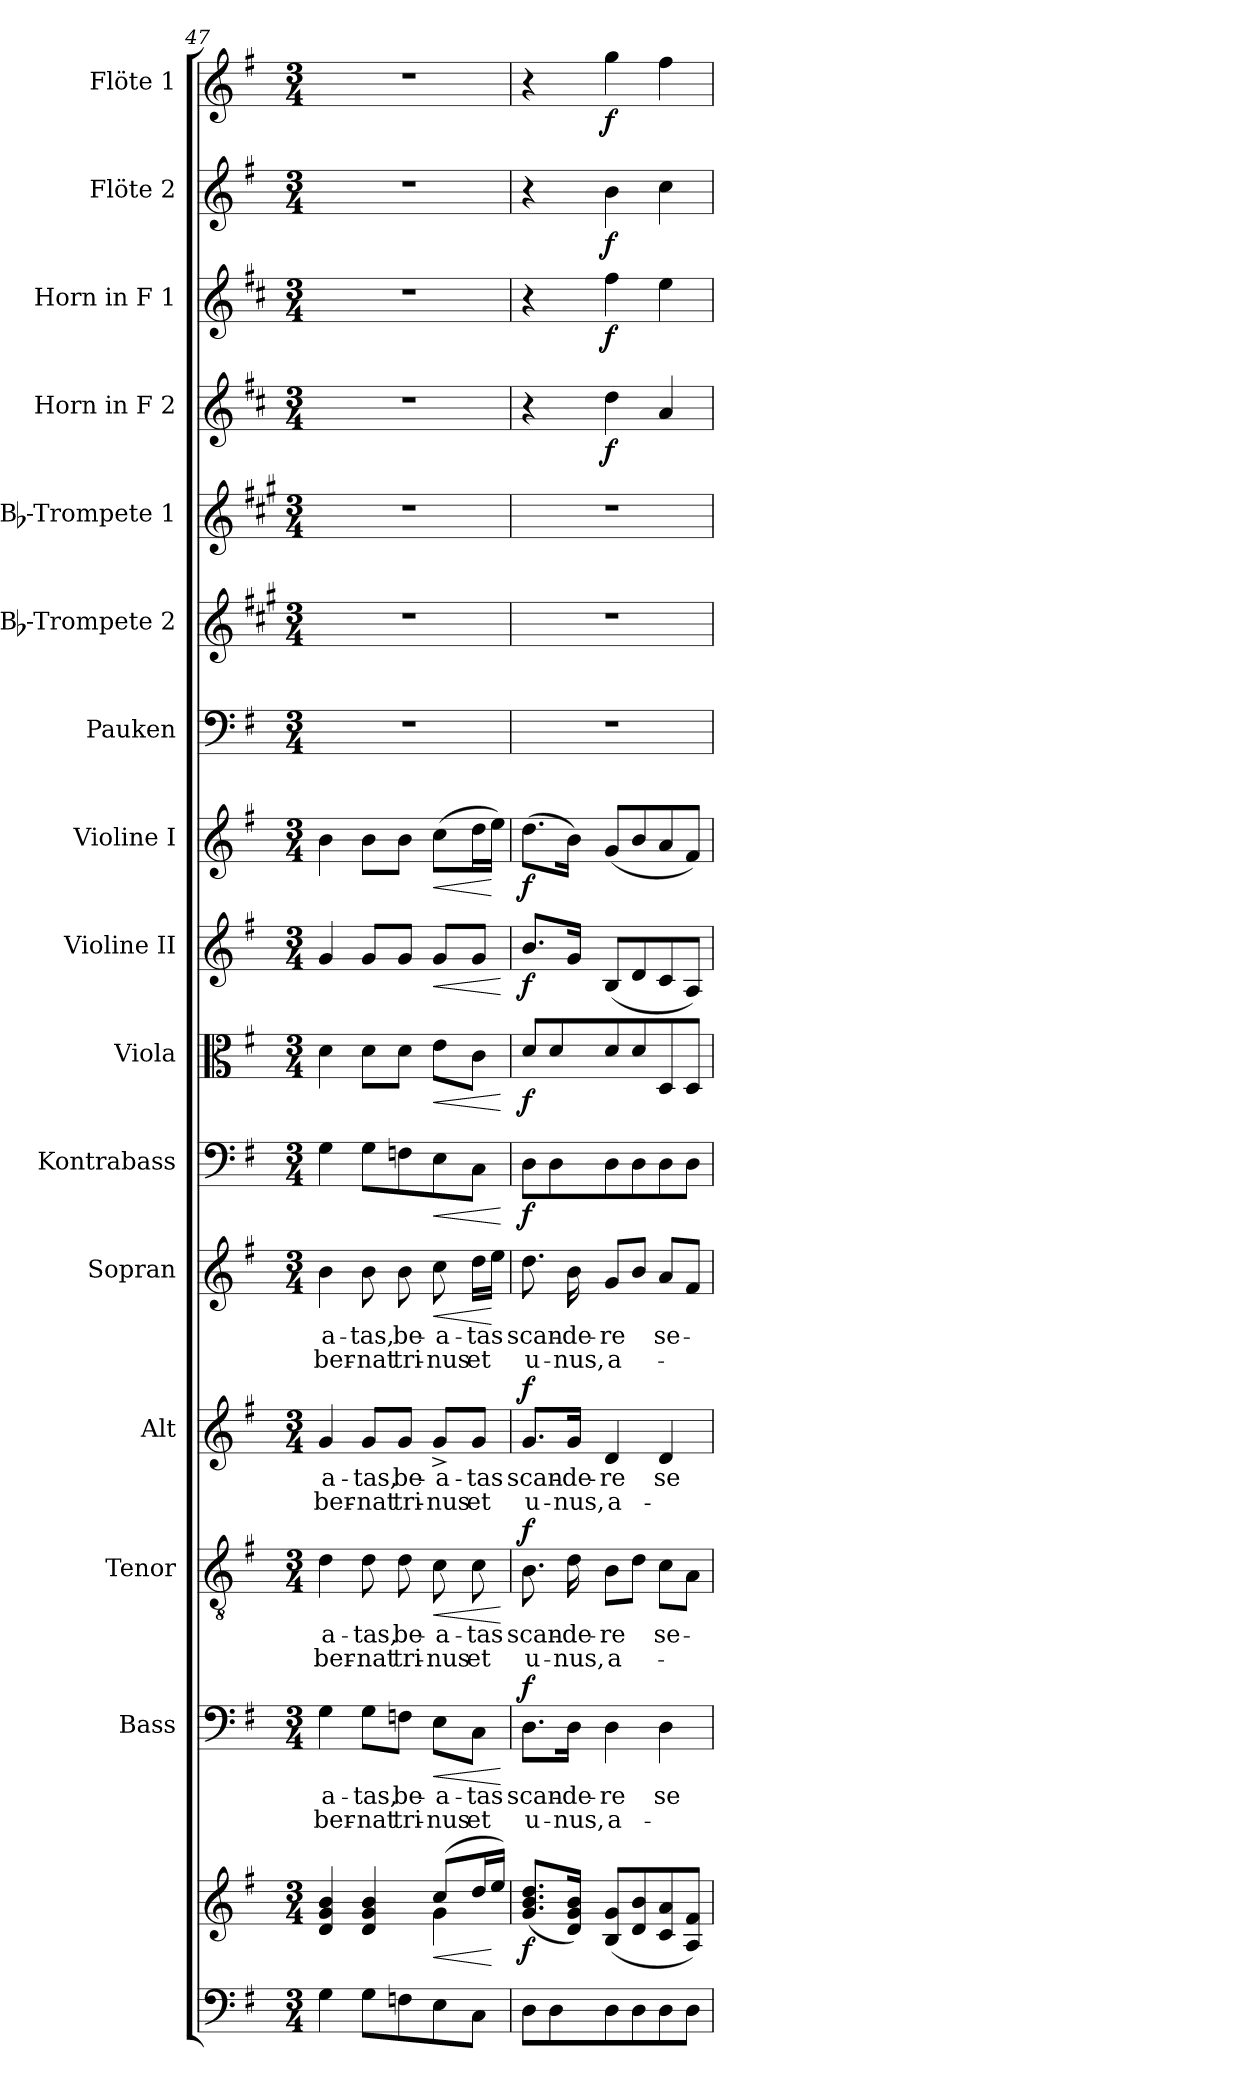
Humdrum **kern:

**kern	**kern	**dynam	**kern	**text	**text	**dynam	**kern	**text	**text	**dynam	**kern	**text	**text	**dynam	**kern	**text	**text	**dynam	**kern	**dynam	**kern	**dynam	**kern	**dynam	**kern	**dynam	**kern	**kern	**kern	**kern	**dynam	**kern	**dynam	**kern	**dynam	**kern	**dynam
*part16	*part16	*part16	*part15	*part15	*part15	*part15	*part14	*part14	*part14	*part14	*part13	*part13	*part13	*part13	*part12	*part12	*part12	*part12	*part11	*part11	*part10	*part10	*part9	*part9	*part8	*part8	*part7	*part6	*part5	*part4	*part4	*part3	*part3	*part2	*part2	*part1	*part1
*staff17	*staff16	*staff16/17	*staff15	*staff15	*staff15	*staff15	*staff14	*staff14	*staff14	*staff14	*staff13	*staff13	*staff13	*staff13	*staff12	*staff12	*staff12	*staff12	*staff11	*staff11	*staff10	*staff10	*staff9	*staff9	*staff8	*staff8	*staff7	*staff6	*staff5	*staff4	*staff4	*staff3	*staff3	*staff2	*staff2	*staff1	*staff1
*	*	*	*I"Bass	*	*	*	*I"Tenor	*	*	*	*I"Alt	*	*	*	*I"Sopran	*	*	*	*I"Kontrabass	*	*I"Viola	*	*I"Violine II	*	*I"Violine I	*	*I"Pauken	*I"Bb-Trompete 2	*I"Bb-Trompete 1	*I"Horn in F 2	*	*I"Horn in F 1	*	*I"Flöte 2	*	*I"Flöte 1	*
*	*	*	*I'B.	*	*	*	*I'T.	*	*	*	*I'A.	*	*	*	*I'S.	*	*	*	*I'Kb.	*	*I'Vla.	*	*I'Vl. II	*	*I'Vl. I	*	*I'Pk.	*I'Bb Trp. 2	*I'Bb Trp. 1	*	*	*	*	*I'Fl. 2	*	*I'Fl. 1	*
!!LO:PB:g=z
*clefF4	*clefG2	*	*clefF4	*	*	*	*clefGv2	*	*	*	*clefG2	*	*	*	*clefG2	*	*	*	*clefF4	*	*clefC3	*	*clefG2	*	*clefG2	*	*clefF4	*clefG2	*clefG2	*clefG2	*	*clefG2	*	*clefG2	*	*clefG2	*
*	*	*	*	*	*	*	*	*	*	*	*	*	*	*	*	*	*	*	*ITrd7c12	*	*	*	*	*	*	*	*	*ITrd1c2	*ITrd1c2	*ITrd4c7	*	*ITrd4c7	*	*	*	*	*
*k[f#]	*k[f#]	*	*k[f#]	*	*	*	*k[f#]	*	*	*	*k[f#]	*	*	*	*k[f#]	*	*	*	*k[f#]	*	*k[f#]	*	*k[f#]	*	*k[f#]	*	*k[f#]	*k[f#]	*k[f#]	*k[f#]	*	*k[f#]	*	*k[f#]	*	*k[f#]	*
*G:	*G:	*	*G:	*	*	*	*G:	*	*	*	*G:	*	*	*	*G:	*	*	*	*G:	*	*G:	*	*G:	*	*G:	*	*G:	*G:	*G:	*G:	*	*G:	*	*G:	*	*G:	*
*M3/4	*M3/4	*	*M3/4	*	*	*	*M3/4	*	*	*	*M3/4	*	*	*	*M3/4	*	*	*	*M3/4	*	*M3/4	*	*M3/4	*	*M3/4	*	*M3/4	*M3/4	*M3/4	*M3/4	*	*M3/4	*	*M3/4	*	*M3/4	*
=47	=47	=47	=47	=47	=47	=47	=47	=47	=47	=47	=47	=47	=47	=47	=47	=47	=47	=47	=47	=47	=47	=47	=47	=47	=47	=47	=47	=47	=47	=47	=47	=47	=47	=47	=47	=47	=47
*	*^	*	*	*	*	*	*	*	*	*	*	*	*	*	*	*	*	*	*	*	*	*	*	*	*	*	*	*	*	*	*	*	*	*	*	*	*
!	!	!	!	!	!LO:LY:b	!LO:LY:b	!	!	!LO:LY:b	!LO:LY:b	!	!	!LO:LY:b	!LO:LY:b	!	!	!LO:LY:b	!LO:LY:b	!	!	!	!	!	!	!	!	!	!	!	!	!	!	!	!	!	!	!	!
4G\	4d/ 4g/ 4b/	2ryy	.	4G\	-a-	-ber-	.	4d\	-a-	-ber-	.	4g/	-a-	-ber-	.	4b\	-a-	-ber-	.	4GG\	.	4d\	.	4g/	.	4b\	.	2.r	2.r	2.r	2.r	.	2.r	.	2.r	.	2.r	.
!	!	!	!	!	!LO:LY:b	!LO:LY:b	!	!	!LO:LY:b	!LO:LY:b	!	!	!LO:LY:b	!LO:LY:b	!	!	!LO:LY:b	!LO:LY:b	!	!	!	!	!	!	!	!	!	!	!	!	!	!	!	!	!	!	!	!
8G\L	4d/ 4g/ 4b/	.	.	8G\L	-tas,	-nat	.	8d\	-tas,	-nat	.	8g/L	-tas,	-nat	.	8b\	-tas,	-nat	.	8GG\L	.	8d\L	.	8g/L	.	8b\L	.	.	.	.	.	.	.	.	.	.	.	.
!	!	!	!	!	!LO:LY:b	!LO:LY:b	!	!	!LO:LY:b	!LO:LY:b	!	!	!LO:LY:b	!LO:LY:b	!	!	!LO:LY:b	!LO:LY:b	!	!	!	!	!	!	!	!	!	!	!	!	!	!	!	!	!	!	!	!
8Fn\	.	.	.	8Fn\J	be-	tri-	.	8d\	be-	tri-	.	8g/J	be-	tri-	.	8b\	be-	tri-	.	8FFn\	.	8d\J	.	8g/J	.	8b\J	.	.	.	.	.	.	.	.	.	.	.	.
!	!	!	!LO:HP:b	!	!LO:LY:b	!LO:LY:b	!LO:HP:b	!	!LO:LY:b	!LO:LY:b	!LO:HP:b	!	!LO:LY:b	!LO:LY:b	!	!	!LO:LY:b	!LO:LY:b	!LO:HP:b	!	!LO:HP:b	!	!LO:HP:b	!	!LO:HP:b	!	!LO:HP:b	!	!	!	!	!	!	!	!	!	!	!
8E\	(>8cc/L	4g\	<	8E\L	-a-	-nus	<	8c\	-a-	-nus	<	8g^>/L	-a-	-nus	.	8cc\	-a-	-nus	<	8EE\	<	8e\L	<	8g/L	<	(>8cc\L	<	.	.	.	.	.	.	.	.	.	.	.
!	!	!	!	!	!LO:LY:b	!LO:LY:b	!	!	!LO:LY:b	!LO:LY:b	!	!	!LO:LY:b	!LO:LY:b	!	!	!LO:LY:b	!LO:LY:b	!	!	!	!	!	!	!	!	!	!	!	!	!	!	!	!	!	!	!	!
8C\J	16dd/L	.	.	8C\J	-tas	et	.	8c\	-tas	et	.	8g/J	-tas	et	.	16dd\LL	-tas	et	.	8CC\J	.	8c\J	.	8g/J	.	16dd\L	.	.	.	.	.	.	.	.	.	.	.	.
.	16ee/JJ)	.	[	.	.	.	.	.	.	.	.	.	.	.	.	16ee\JJ	.	.	[	.	.	.	.	.	.	16ee\JJ)	[	.	.	.	.	.	.	.	.	.	.	.
*	*v	*v	*	*	*	*	*	*	*	*	*	*	*	*	*	*	*	*	*	*	*	*	*	*	*	*	*	*	*	*	*	*	*	*	*	*	*	*
.	.	.	.	.	.	[	.	.	.	[	.	.	.	.	.	.	.	.	.	[	.	[	.	[	.	.	.	.	.	.	.	.	.	.	.	.	.
=48	=48	=48	=48	=48	=48	=48	=48	=48	=48	=48	=48	=48	=48	=48	=48	=48	=48	=48	=48	=48	=48	=48	=48	=48	=48	=48	=48	=48	=48	=48	=48	=48	=48	=48	=48	=48	=48
!	!	!LO:DY:b	!	!LO:LY:b	!LO:LY:b	!LO:DY:a	!	!LO:LY:b	!LO:LY:b	!LO:DY:a	!	!LO:LY:b	!LO:LY:b	!LO:DY:a	!	!LO:LY:b	!LO:LY:b	!	!	!LO:DY:b	!	!LO:DY:b	!	!LO:DY:b	!	!LO:DY:b	!	!	!	!	!	!	!	!	!	!	!
8D\L	(<8.g/ 8.b/ 8.dd/L	f	8.D\L	scan-	u-	f	8.B\	scan-	u-	f	8.g/L	scan-	u-	f	8.dd\	scan-	u-	.	8DD\L	f	8d/L	f	8.b/L	f	(>8.dd\L	f	2.r	2.r	2.r	4r	.	4r	.	4r	.	4r	.
8D\	.	.	.	.	.	.	.	.	.	.	.	.	.	.	.	.	.	.	8DD\	.	8d/	.	.	.	.	.	.	.	.	.	.	.	.	.	.	.	.
!	!	!	!	!LO:LY:b	!LO:LY:b	!	!	!LO:LY:b	!LO:LY:b	!	!	!LO:LY:b	!LO:LY:b	!	!	!LO:LY:b	!LO:LY:b	!	!	!	!	!	!	!	!	!	!	!	!	!	!	!	!	!	!	!	!
.	16d/ 16g/ 16b/Jk)	.	16D\Jk	-de-	-nus,	.	16d\	-de-	-nus,	.	16g/Jk	-de-	-nus,	.	16b\	-de-	-nus,	.	.	.	.	.	16g/Jk	.	16b\Jk)	.	.	.	.	.	.	.	.	.	.	.	.
!	!	!	!	!LO:LY:b	!LO:LY:b	!	!	!LO:LY:b	!LO:LY:b	!	!	!LO:LY:b	!LO:LY:b	!	!	!LO:LY:b	!LO:LY:b	!	!	!	!	!	!	!	!	!	!	!	!	!	!LO:DY:b	!	!LO:DY:b	!	!LO:DY:b	!	!LO:DY:b
8D\	(<8B/ 8g/L	.	4D\	-re	a-	.	8B\L	-re	a-	.	4d/	-re	a-	.	8g/L	-re	a-	.	8DD\	.	8d/	.	(<8B/L	.	(<8g/L	.	.	.	.	4g\	f	4b\	f	4b\	f	4gg\	f
8D\	8d/ 8b/	.	.	.	.	.	8d\J	.	.	.	.	.	.	.	8b/J	.	.	.	8DD\	.	8d/	.	8d/	.	8b/	.	.	.	.	.	.	.	.	.	.	.	.
!	!	!	!	!LO:LY:b	!	!	!	!LO:LY:b	!	!	!	!LO:LY:b	!	!	!	!LO:LY:b	!	!	!	!	!	!	!	!	!	!	!	!	!	!	!	!	!	!	!	!	!
8D\	8c/ 8a/	.	4D\	se-	.	.	8c\L	se-	.	.	4d/	se-	.	.	8a/L	se-	.	.	8DD\	.	8D/	.	8c/	.	8a/	.	.	.	.	4d/	.	4a\	.	4cc\	.	4ff#\	.
8D\J	8A/ 8f#/J)	.	.	.	.	.	8A\J	.	.	.	.	.	.	.	8f#/J	.	.	.	8DD\J	.	8D/J	.	8A/J)	.	8f#/J)	.	.	.	.	.	.	.	.	.	.	.	.
=	=	=	=	=	=	=	=	=	=	=	=	=	=	=	=	=	=	=	=	=	=	=	=	=	=	=	=	=	=	=	=	=	=	=	=	=	=
*-	*-	*-	*-	*-	*-	*-	*-	*-	*-	*-	*-	*-	*-	*-	*-	*-	*-	*-	*-	*-	*-	*-	*-	*-	*-	*-	*-	*-	*-	*-	*-	*-	*-	*-	*-	*-	*-
